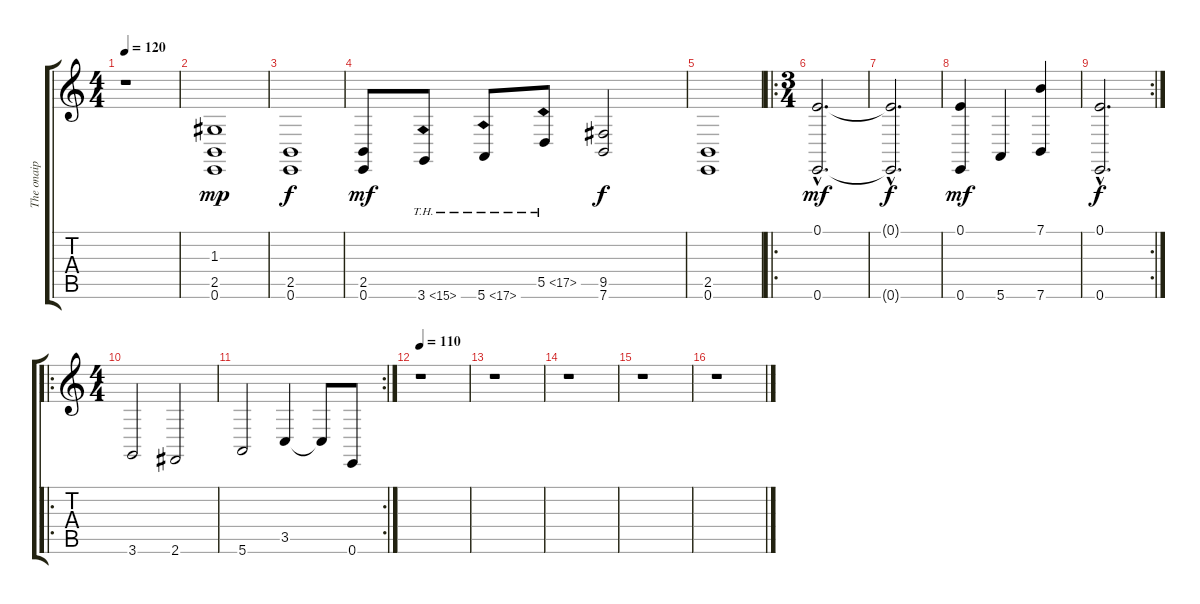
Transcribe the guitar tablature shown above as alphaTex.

\track ("The onaip" "The onaip") {instrument drawbarorgan}
\staff {score tabs}
\tuning (E4 B3 G3 D3 A2 E2) {hide}
\ts (4 4)
\tempo 120
\clef g2
\ks c
r.1{dy mp instrument drawbarorgan} |
(1.3 2.5 0.6).1 |
(2.5 0.6).1{dy f} |
(2.5 0.6).8{dy mf} 3.6{th 12}.8 5.6{th 12}.8 5.5{th 12}.8 (9.5 7.6).2{dy f} |
(2.5 0.6).1 |
\ro
\ts (3 4)
(0.1{hac} 0.6{hac}).2{d dy mf} |
(0.1{hac t} 0.6{hac t}).2{d dy f} |
(0.1 0.6).4{dy mf} 5.6.4 (7.1 7.6).4 |
\rc 2
(0.1{hac} 0.6{hac}).2{d dy f} |
\ro
\ts (4 4)
3.6.2 2.6.2 |
\rc 2
5.6.2 3.5.4 3.5{t}.8 0.6.8 |
\tempo 110
r.1{volume 11} |
r.1 |
r.1 |
r.1 |
r.1
